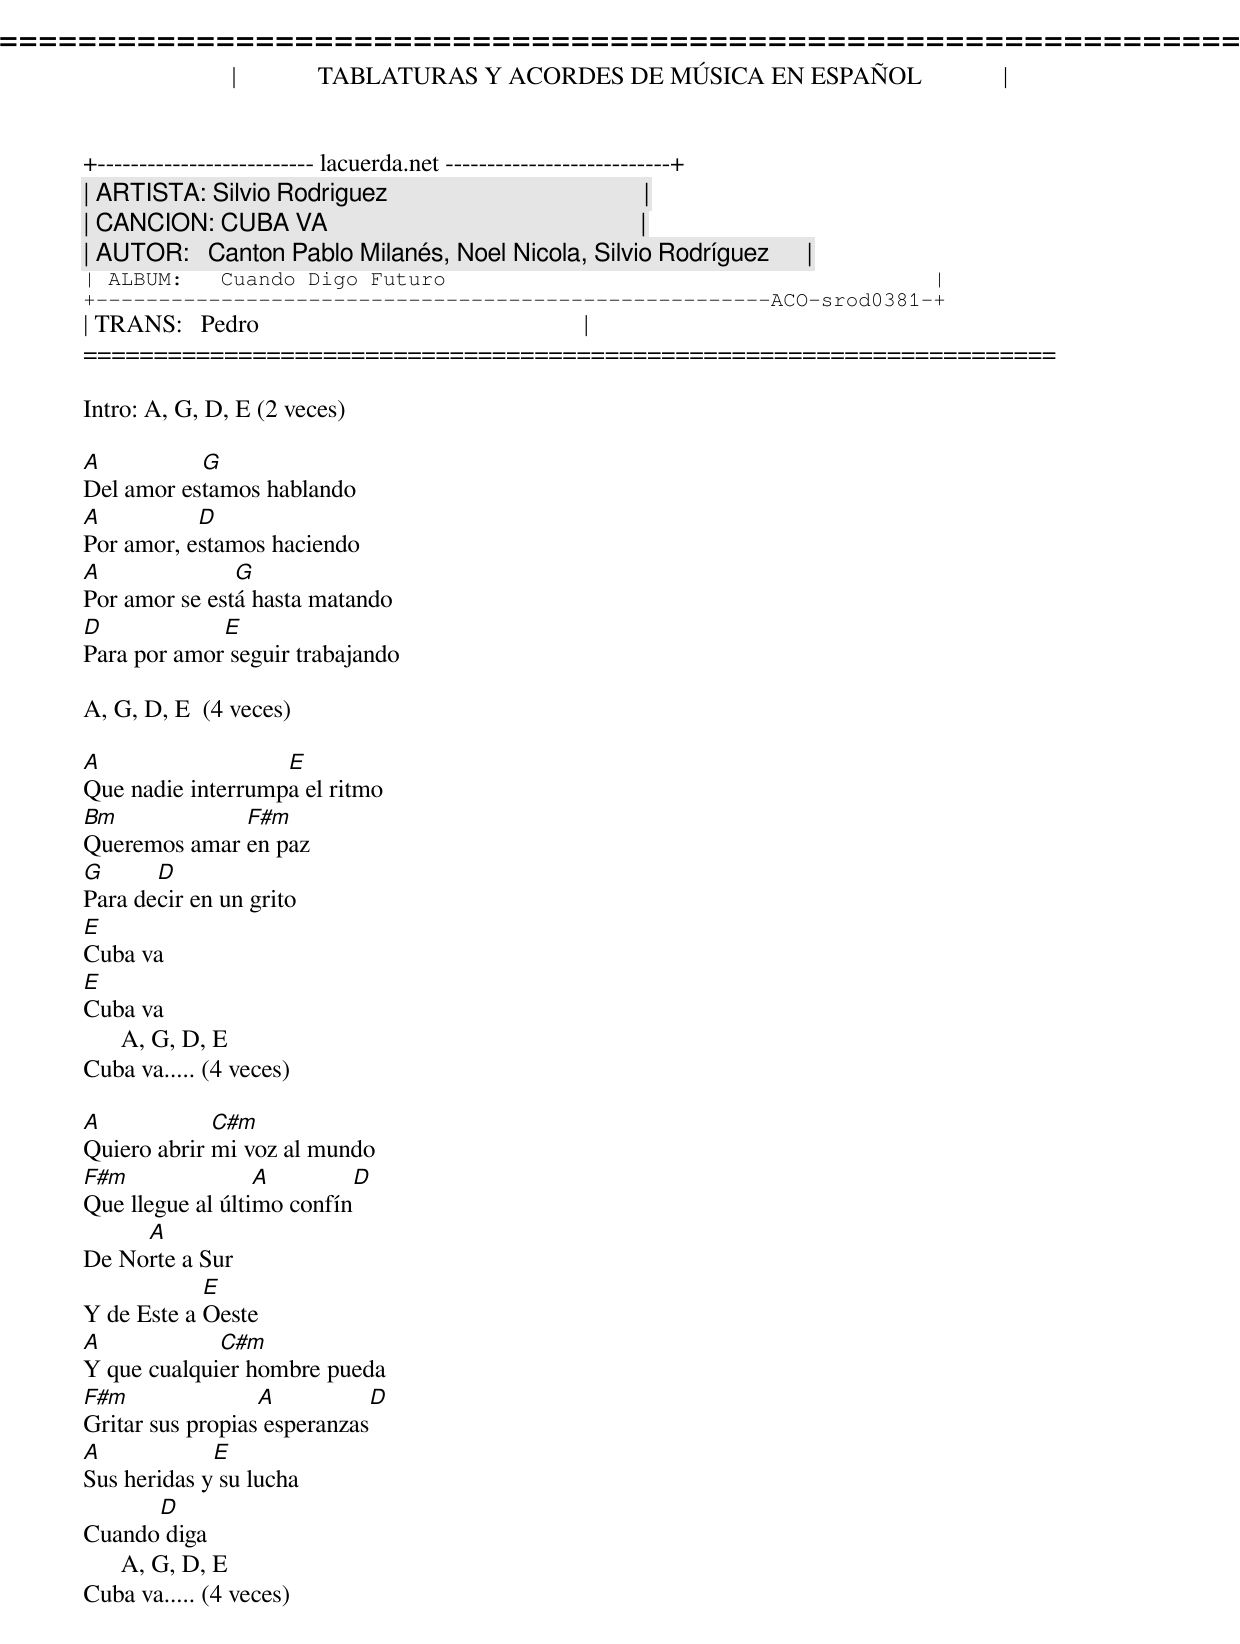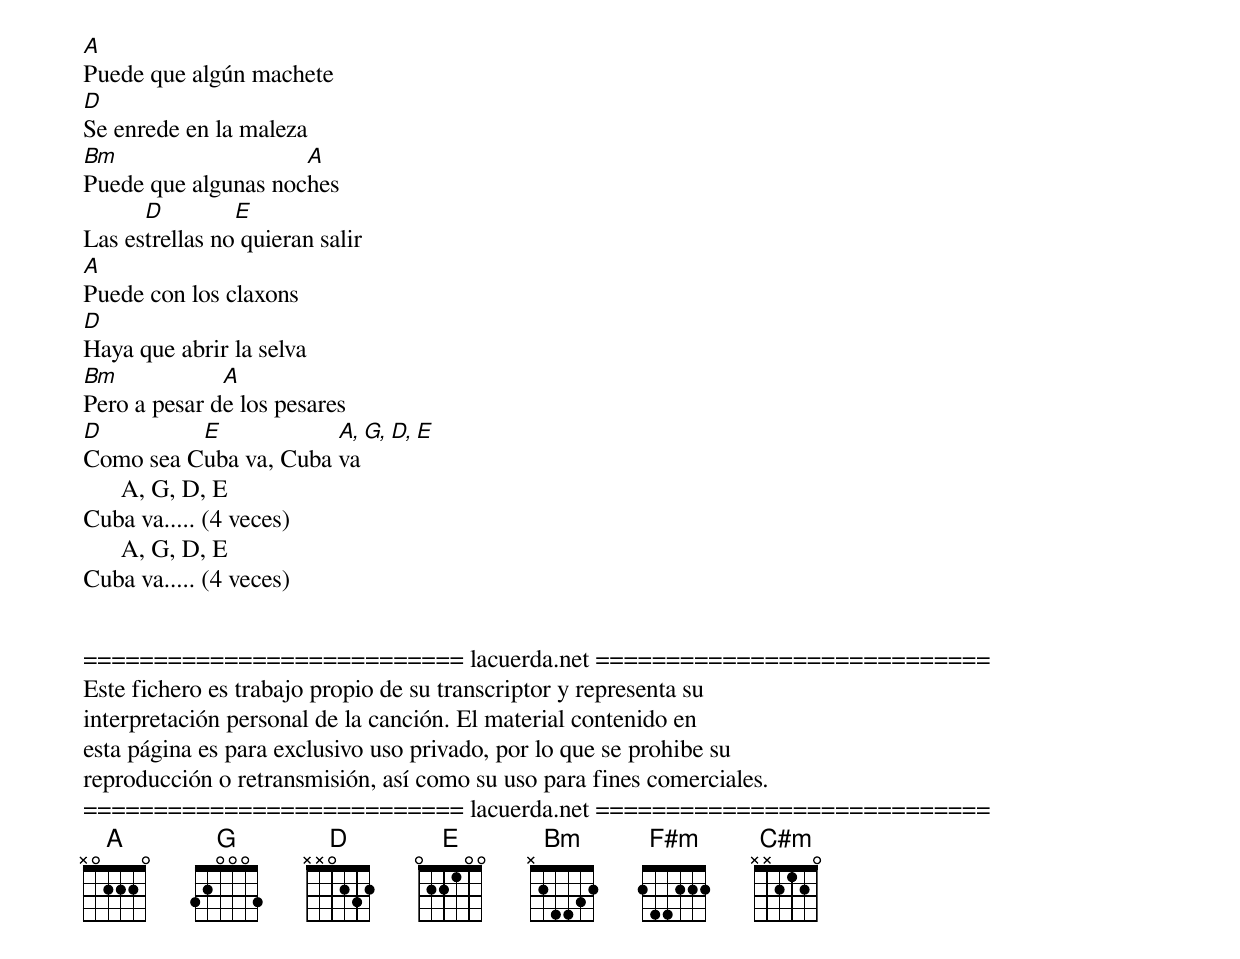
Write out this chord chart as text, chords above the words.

=====================================================================
|             TABLATURAS Y ACORDES DE MÚSICA EN ESPAÑOL             |
+-------------------------- lacuerda.net ---------------------------+
| ARTISTA: Silvio Rodriguez                                         |
| CANCION: CUBA VA                                                  |
| AUTOR:   Canton Pablo Milanés, Noel Nicola, Silvio Rodríguez      |
| ALBUM:   Cuando Digo Futuro                                       |
+------------------------------------------------------ACO-srod0381-+
| TRANS:   Pedro                                                    |
=====================================================================

Intro: A, G, D, E (2 veces)

A          G
Del amor estamos hablando
A          D
Por amor, estamos haciendo
A              G
Por amor se está hasta matando
D            E
Para por amor seguir trabajando

A, G, D, E  (4 veces)

A                  E
Que nadie interrumpa el ritmo
Bm            F#m
Queremos amar en paz
G      D
Para decir en un grito
E
Cuba va
E
Cuba va
      A, G, D, E
Cuba va..... (4 veces)

A            C#m
Quiero abrir mi voz al mundo
F#m               A            D
Que llegue al último confín
     A
De Norte a Sur
            E
Y de Este a Oeste
A            C#m
Y que cualquier hombre pueda
F#m               A            D
Gritar sus propias esperanzas
A            E
Sus heridas y su lucha
      D
Cuando diga
      A, G, D, E
Cuba va..... (4 veces)

A
Puede que algún machete
D
Se enrede en la maleza
Bm                   A
Puede que algunas noches
      D         E
Las estrellas no quieran salir
A
Puede con los claxons
D
Haya que abrir la selva
Bm            A
Pero a pesar de los pesares
D         E            A, G, D, E
Como sea Cuba va, Cuba va
      A, G, D, E
Cuba va..... (4 veces)
      A, G, D, E
Cuba va..... (4 veces)


=========================== lacuerda.net ============================
Este fichero es trabajo propio de su transcriptor y representa su
interpretación personal de la canción. El material contenido en
esta página es para exclusivo uso privado, por lo que se prohibe su
reproducción o retransmisión, así como su uso para fines comerciales.
=========================== lacuerda.net ============================
